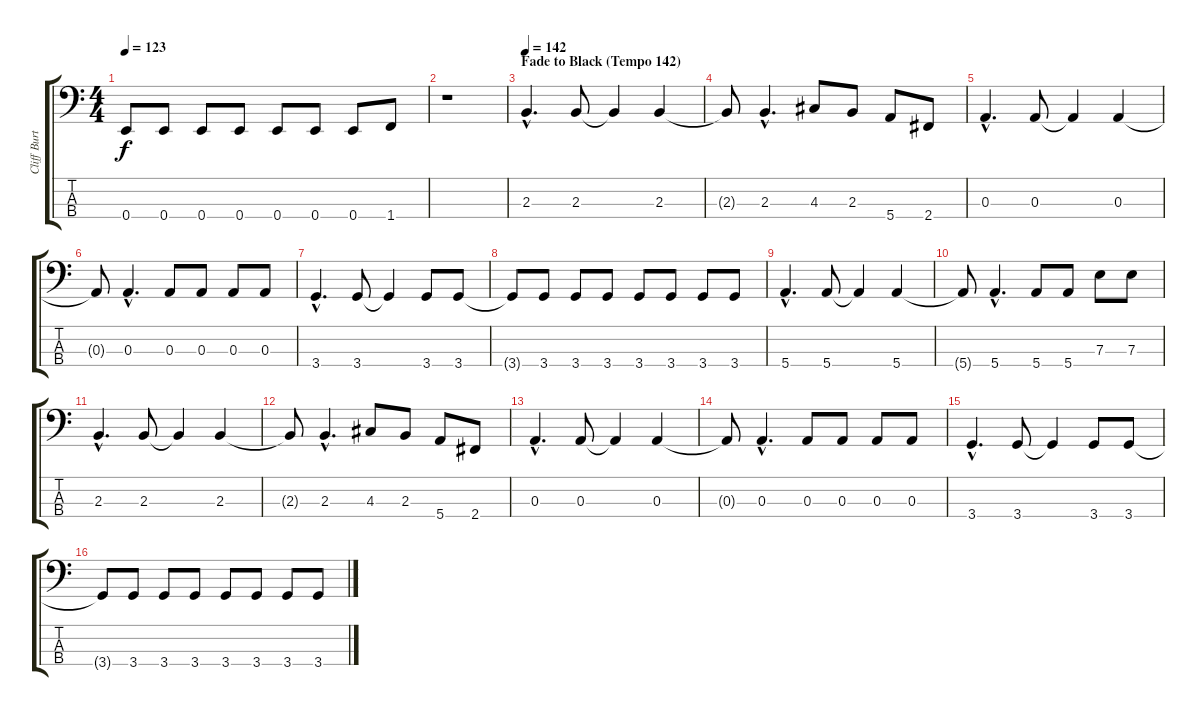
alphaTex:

\track ("Cliff Burton (Bass)" "Cliff Burt") {instrument electricbasspick}
\staff {score tabs}
\tuning (G2 D2 A1 E1) {hide}
\ts (4 4)
\tempo 123
\clef f4
\ks c
0.4.8{dy f} 0.4.8 0.4.8 0.4.8 0.4.8 0.4.8 0.4.8 1.4.8 |
r.1 |
\section ("" "Fade to Black (Tempo 142)")
\tempo 142
2.3{hac}.4{d} 2.3.8 2.3{t}.4 2.3.4 |
2.3{t}.8 2.3{hac}.4{d} 4.3.8 2.3.8 5.4.8 2.4.8 |
0.3{hac}.4{d} 0.3.8 0.3{t}.4 0.3.4 |
0.3{t}.8 0.3{hac}.4{d} 0.3.8 0.3.8 0.3.8 0.3.8 |
3.4{hac}.4{d} 3.4.8 3.4{t}.4 3.4.8 3.4.8 |
3.4{t}.8 3.4.8 3.4.8 3.4.8 3.4.8 3.4.8 3.4.8 3.4.8 |
5.4{hac}.4{d} 5.4.8 5.4{t}.4 5.4.4 |
5.4{t}.8 5.4{hac}.4{d} 5.4.8 5.4.8 7.3.8 7.3.8 |
2.3{hac}.4{d} 2.3.8 2.3{t}.4 2.3.4 |
2.3{t}.8 2.3{hac}.4{d} 4.3.8 2.3.8 5.4.8 2.4.8 |
0.3{hac}.4{d} 0.3.8 0.3{t}.4 0.3.4 |
0.3{t}.8 0.3{hac}.4{d} 0.3.8 0.3.8 0.3.8 0.3.8 |
3.4{hac}.4{d} 3.4.8 3.4{t}.4 3.4.8 3.4.8 |
3.4{t}.8 3.4.8 3.4.8 3.4.8 3.4.8 3.4.8 3.4.8 3.4.8
